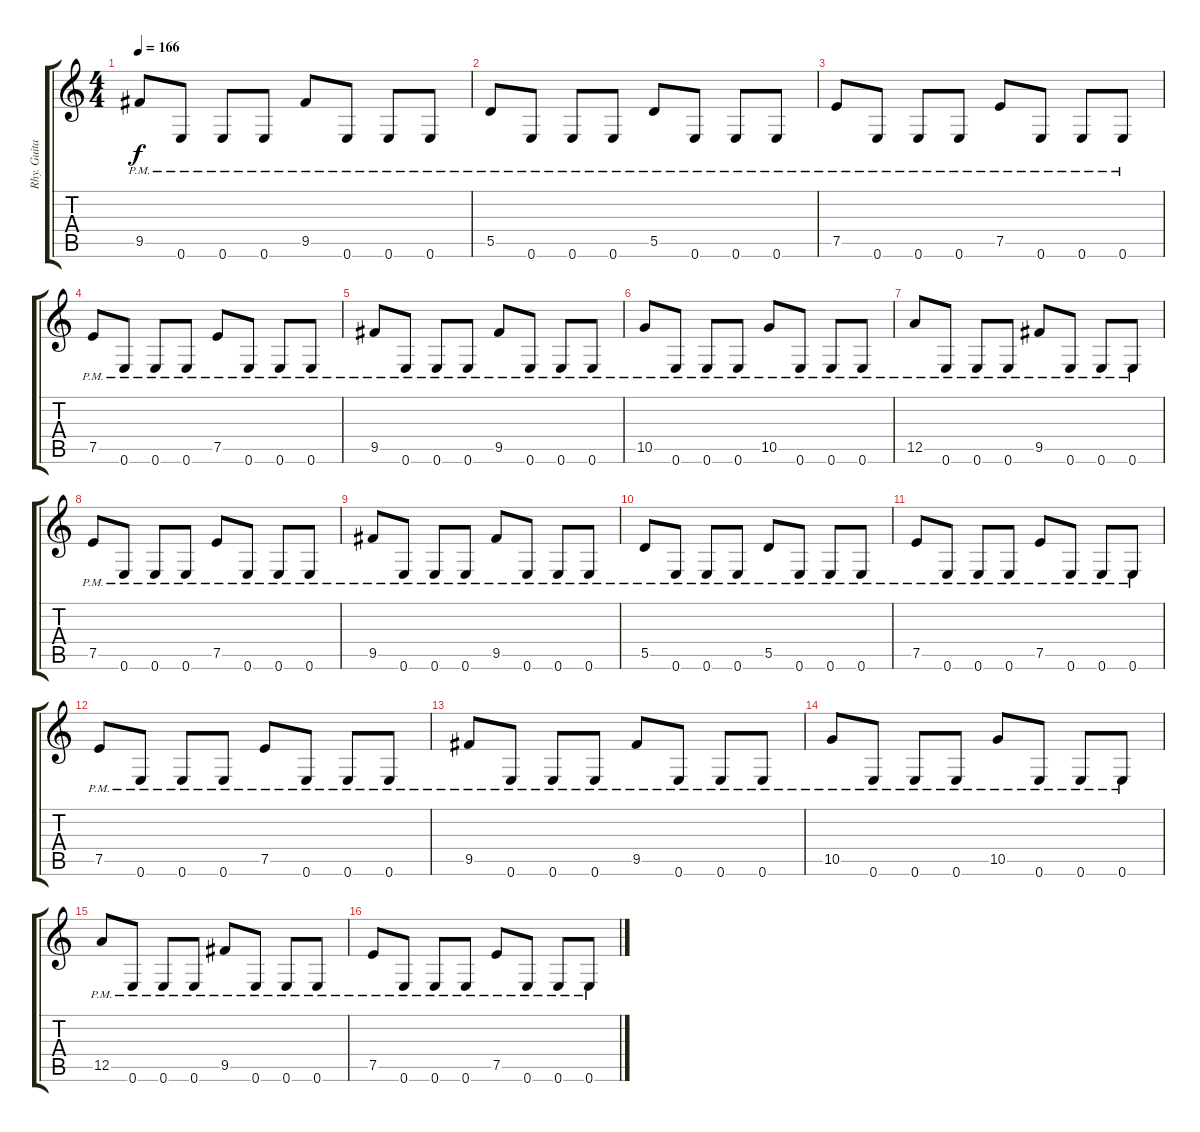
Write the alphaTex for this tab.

\track ("Rhy. Guitar I" "Rhy. Guita") {instrument distortionguitar}
\staff {score tabs}
\tuning (E4 B3 G3 D3 A2 E2) {hide}
\ts (4 4)
\tempo 166
\clef g2
\ks c
9.5{pm}.8{dy f} 0.6{pm}.8 0.6{pm}.8 0.6{pm}.8 9.5{pm}.8 0.6{pm}.8 0.6{pm}.8 0.6{pm}.8 |
5.5{pm}.8 0.6{pm}.8 0.6{pm}.8 0.6{pm}.8 5.5{pm}.8 0.6{pm}.8 0.6{pm}.8 0.6{pm}.8 |
7.5{pm}.8 0.6{pm}.8 0.6{pm}.8 0.6{pm}.8 7.5{pm}.8 0.6{pm}.8 0.6{pm}.8 0.6{pm}.8 |
7.5{pm}.8 0.6{pm}.8 0.6{pm}.8 0.6{pm}.8 7.5{pm}.8 0.6{pm}.8 0.6{pm}.8 0.6{pm}.8 |
9.5{pm}.8 0.6{pm}.8 0.6{pm}.8 0.6{pm}.8 9.5{pm}.8 0.6{pm}.8 0.6{pm}.8 0.6{pm}.8 |
10.5{pm}.8 0.6{pm}.8 0.6{pm}.8 0.6{pm}.8 10.5{pm}.8 0.6{pm}.8 0.6{pm}.8 0.6{pm}.8 |
12.5{pm}.8 0.6{pm}.8 0.6{pm}.8 0.6{pm}.8 9.5{pm}.8 0.6{pm}.8 0.6{pm}.8 0.6{pm}.8 |
7.5{pm}.8 0.6{pm}.8 0.6{pm}.8 0.6{pm}.8 7.5{pm}.8 0.6{pm}.8 0.6{pm}.8 0.6{pm}.8 |
9.5{pm}.8 0.6{pm}.8 0.6{pm}.8 0.6{pm}.8 9.5{pm}.8 0.6{pm}.8 0.6{pm}.8 0.6{pm}.8 |
5.5{pm}.8 0.6{pm}.8 0.6{pm}.8 0.6{pm}.8 5.5{pm}.8 0.6{pm}.8 0.6{pm}.8 0.6{pm}.8 |
7.5{pm}.8 0.6{pm}.8 0.6{pm}.8 0.6{pm}.8 7.5{pm}.8 0.6{pm}.8 0.6{pm}.8 0.6{pm}.8 |
7.5{pm}.8 0.6{pm}.8 0.6{pm}.8 0.6{pm}.8 7.5{pm}.8 0.6{pm}.8 0.6{pm}.8 0.6{pm}.8 |
9.5{pm}.8 0.6{pm}.8 0.6{pm}.8 0.6{pm}.8 9.5{pm}.8 0.6{pm}.8 0.6{pm}.8 0.6{pm}.8 |
10.5{pm}.8 0.6{pm}.8 0.6{pm}.8 0.6{pm}.8 10.5{pm}.8 0.6{pm}.8 0.6{pm}.8 0.6{pm}.8 |
12.5{pm}.8 0.6{pm}.8 0.6{pm}.8 0.6{pm}.8 9.5{pm}.8 0.6{pm}.8 0.6{pm}.8 0.6{pm}.8 |
7.5{pm}.8 0.6{pm}.8 0.6{pm}.8 0.6{pm}.8 7.5{pm}.8 0.6{pm}.8 0.6{pm}.8 0.6{pm}.8
